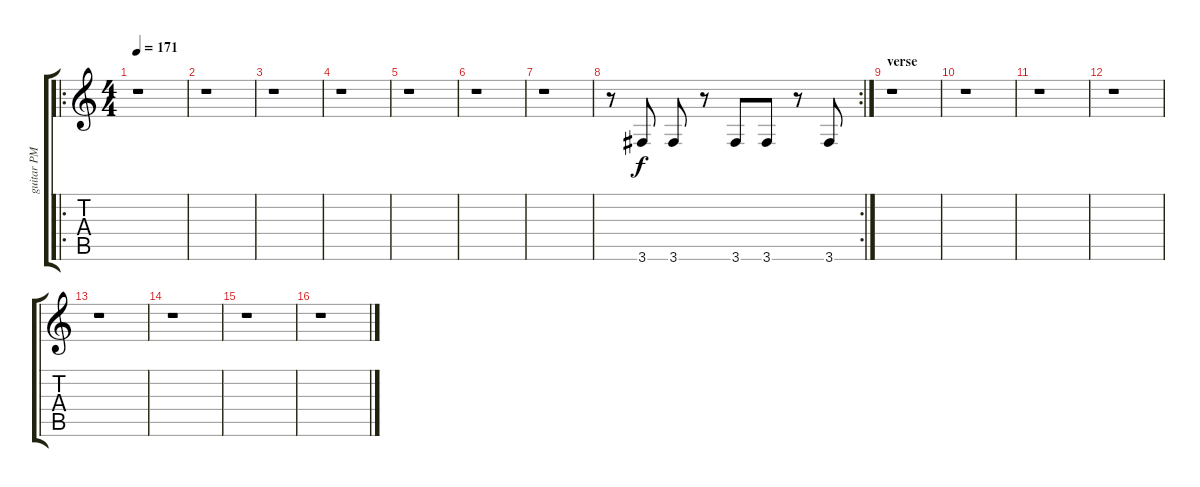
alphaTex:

\track ("guitar PM" "guitar PM") {instrument electricguitarmuted}
\staff {score tabs}
\tuning (Eb4 Bb3 Gb3 Db3 Ab2 Eb2) {hide}
\ro
\ts (4 4)
\tempo 171
\clef g2
\ks c
r.1{dy f instrument electricguitarmuted} |
r.1 |
r.1 |
r.1 |
r.1 |
r.1 |
r.1 |
\rc 2
r.8 3.6.8 3.6.8 r.8 3.6.8 3.6.8 r.8 3.6.8 |
\section ("" "verse")
r.1 |
r.1 |
r.1 |
r.1 |
r.1 |
r.1 |
r.1 |
r.1
